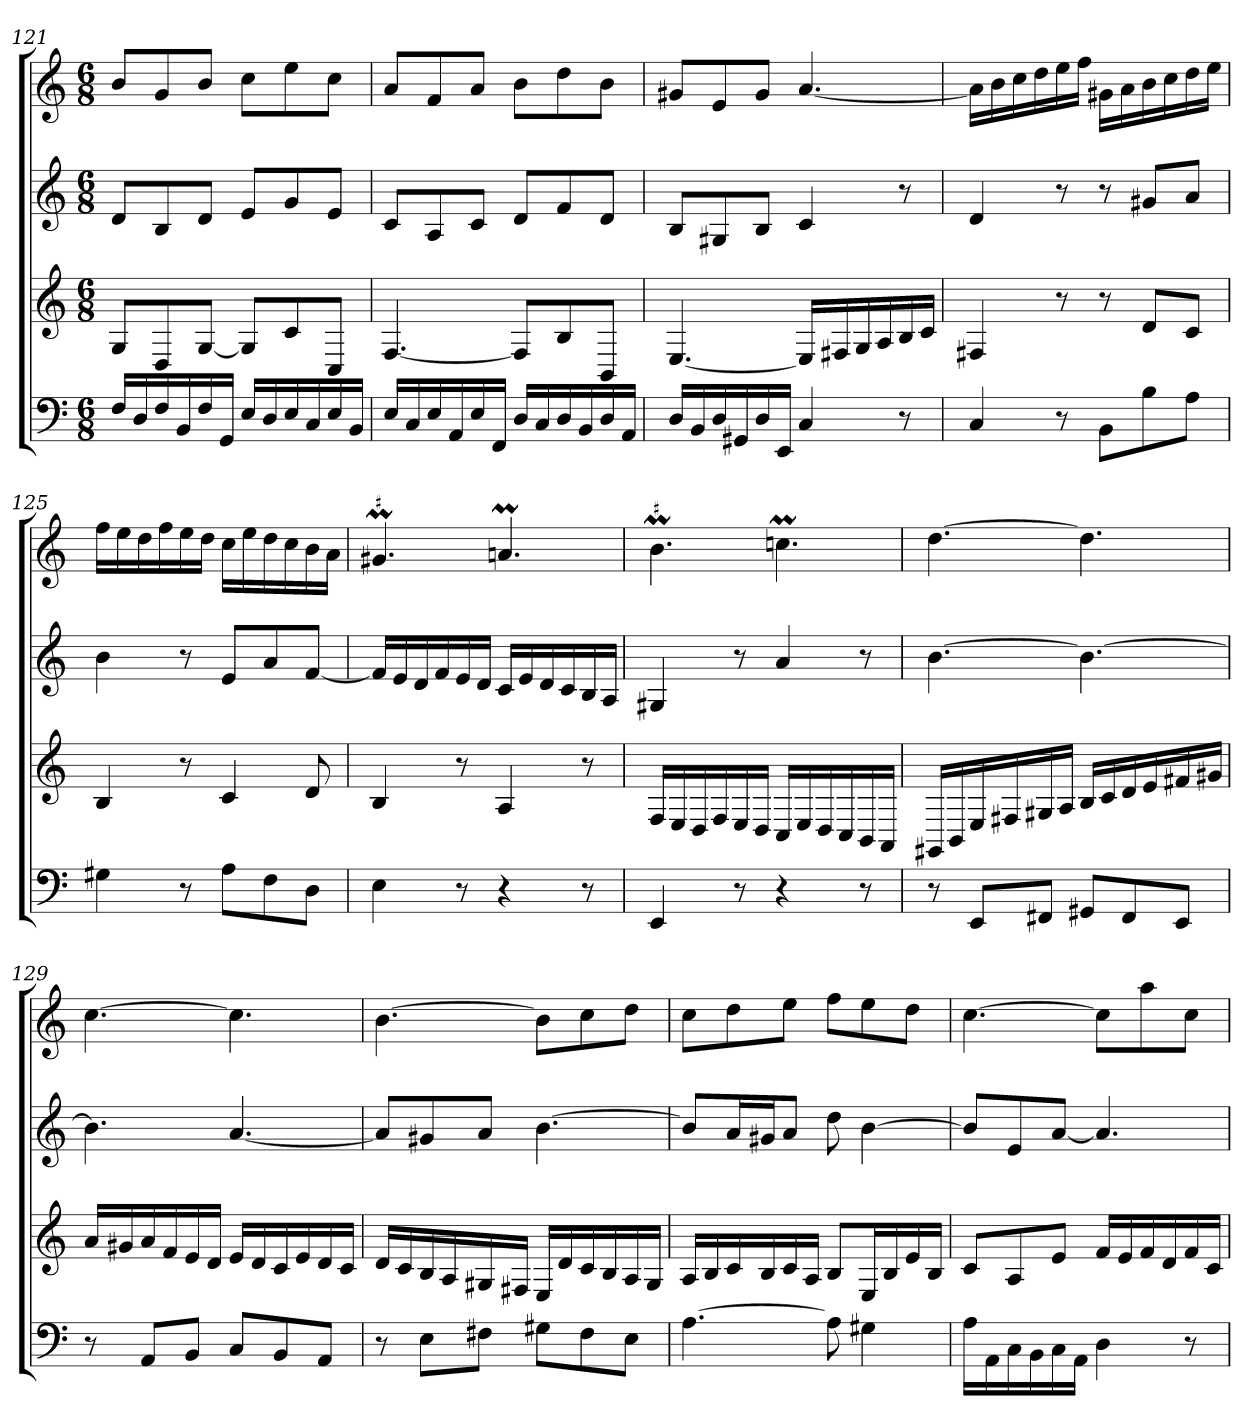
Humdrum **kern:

**kern	**kern	**kern	**kern
*part4	*part3	*part2	*part1
*staff4	*staff3	*staff2	*staff1
*k[]	*k[]	*k[]	*k[]
*M6/8	*M6/8	*M6/8	*M6/8
=121	=121	=121	=121
16FLL	8GL	8dL	8bL
16D	.	.	.
16F	8D	8B	8g
16BB	.	.	.
16F	[8GJ	8dJ	8bJ
16GGJJ	.	.	.
16ELL	8GL]	8eL	8ccL
16D	.	.	.
16E	8c	8g	8ee
16C	.	.	.
16E	8CJ	8eJ	8ccJ
16BBJJ	.	.	.
=122	=122	=122	=122
16ELL	[4.F	8cL	8aL
16C	.	.	.
16E	.	8A	8f
16AA	.	.	.
16E	.	8cJ	8aJ
16FFJJ	.	.	.
16DLL	8FL]	8dL	8bL
16C	.	.	.
16D	8B	8f	8dd
16BB	.	.	.
16D	8BBJ	8dJ	8bJ
16AAJJ	.	.	.
=123	=123	=123	=123
16DLL	[4.E	8BL	8g#XL
16BB	.	.	.
16D	.	8G#X	8e
16GG#X	.	.	.
16D	.	8BJ	8g#J
16EEJJ	.	.	.
4C	16ELL]	4c	[4.a
.	16F#X	.	.
.	16G	.	.
.	16A	.	.
8r	16B	8r	.
.	16cJJ	.	.
=124	=124	=124	=124
4C	4F#X	4d	16aLL]
.	.	.	16b
.	.	.	16cc
.	.	.	16dd
8r	8r	8r	16ee
.	.	.	16ffJJ
8BBL	8r	8r	16g#XLL
.	.	.	16a
8B	8dL	8g#XL	16b
.	.	.	16cc
8AJ	8cJ	8aJ	16dd
.	.	.	16eeJJ
=125	=125	=125	=125
4G#X	4B	4b	16ffLL
.	.	.	16ee
.	.	.	16dd
.	.	.	16ff
8r	8r	8r	16ee
.	.	.	16ddJJ
8AL	4c	8eL	16ccLL
.	.	.	16ee
8F	.	8a	16dd
.	.	.	16cc
8DJ	8d	[8fJ	16b
.	.	.	16aJJ
=126	=126	=126	=126
!	!	!	!LO:MOR:acc=#
4E	4B	16fLL]	4.g#XM
.	.	16e	.
.	.	16d	.
.	.	16f	.
8r	8r	16e	.
.	.	16dJJ	.
4r	4A	16cLL	4.anM
.	.	16e	.
.	.	16d	.
.	.	16c	.
8r	8r	16B	.
.	.	16AJJ	.
=127	=127	=127	=127
!	!	!	!LO:MOR:acc=#
4EE	16FLL	4G#X	4.bM
.	16E	.	.
.	16D	.	.
.	16F	.	.
8r	16E	8r	.
.	16DJJ	.	.
4r	16CLL	4a	4.ccnM
.	16E	.	.
.	16D	.	.
.	16C	.	.
8r	16BB	8r	.
.	16AAJJ	.	.
=128	=128	=128	=128
8r	16GG#XLL	[4.b	[4.dd
.	16BB	.	.
8EEL	16E	.	.
.	16F#X	.	.
8FF#XJ	16G#X	.	.
.	16AJJ	.	.
8GG#XL	16BLL	4.b_	4.dd]
.	16c	.	.
8FF#	16d	.	.
.	16e	.	.
8EEJ	16f#X	.	.
.	16g#XJJ	.	.
=129	=129	=129	=129
8r	16aLL	4.b]	[4.cc
.	16g#X	.	.
8AAL	16a	.	.
.	16f	.	.
8BBJ	16e	.	.
.	16dJJ	.	.
8CL	16eLL	[4.a	4.cc]
.	16d	.	.
8BB	16c	.	.
.	16e	.	.
8AAJ	16d	.	.
.	16cJJ	.	.
=130	=130	=130	=130
8r	16dLL	8aL]	[4.b
.	16c	.	.
8EL	16B	8g#X	.
.	16A	.	.
8F#XJ	16G#X	8aJ	.
.	16F#XJJ	.	.
8G#XL	16ELL	[4.b	8bL]
.	16d	.	.
8F#	16c	.	8cc
.	16B	.	.
8EJ	16A	.	8ddJ
.	16G#JJ	.	.
=131	=131	=131	=131
[4.A	16ALL	8bL]	8ccL
.	16B	.	.
.	16c	16aL	8dd
.	16B	16g#XJ	.
.	16c	8aJ	8eeJ
.	16AJJ	.	.
8A]	8BL	8dd	8ffL
4G#X	16EL	[4b	8ee
.	16B	.	.
.	16e	.	8ddJ
.	16BJJ	.	.
=132	=132	=132	=132
16ALL	8cL	8bL]	[4.cc
16AA	.	.	.
16C	8A	8e	.
16BB	.	.	.
16C	8eJ	[8aJ	.
16AAJJ	.	.	.
4D	16fLL	4.a]	8ccL]
.	16e	.	.
.	16f	.	8aa
.	16d	.	.
8r	16f	.	8ccJ
.	16cJJ	.	.
=	=	=	=
*-	*-	*-	*-
